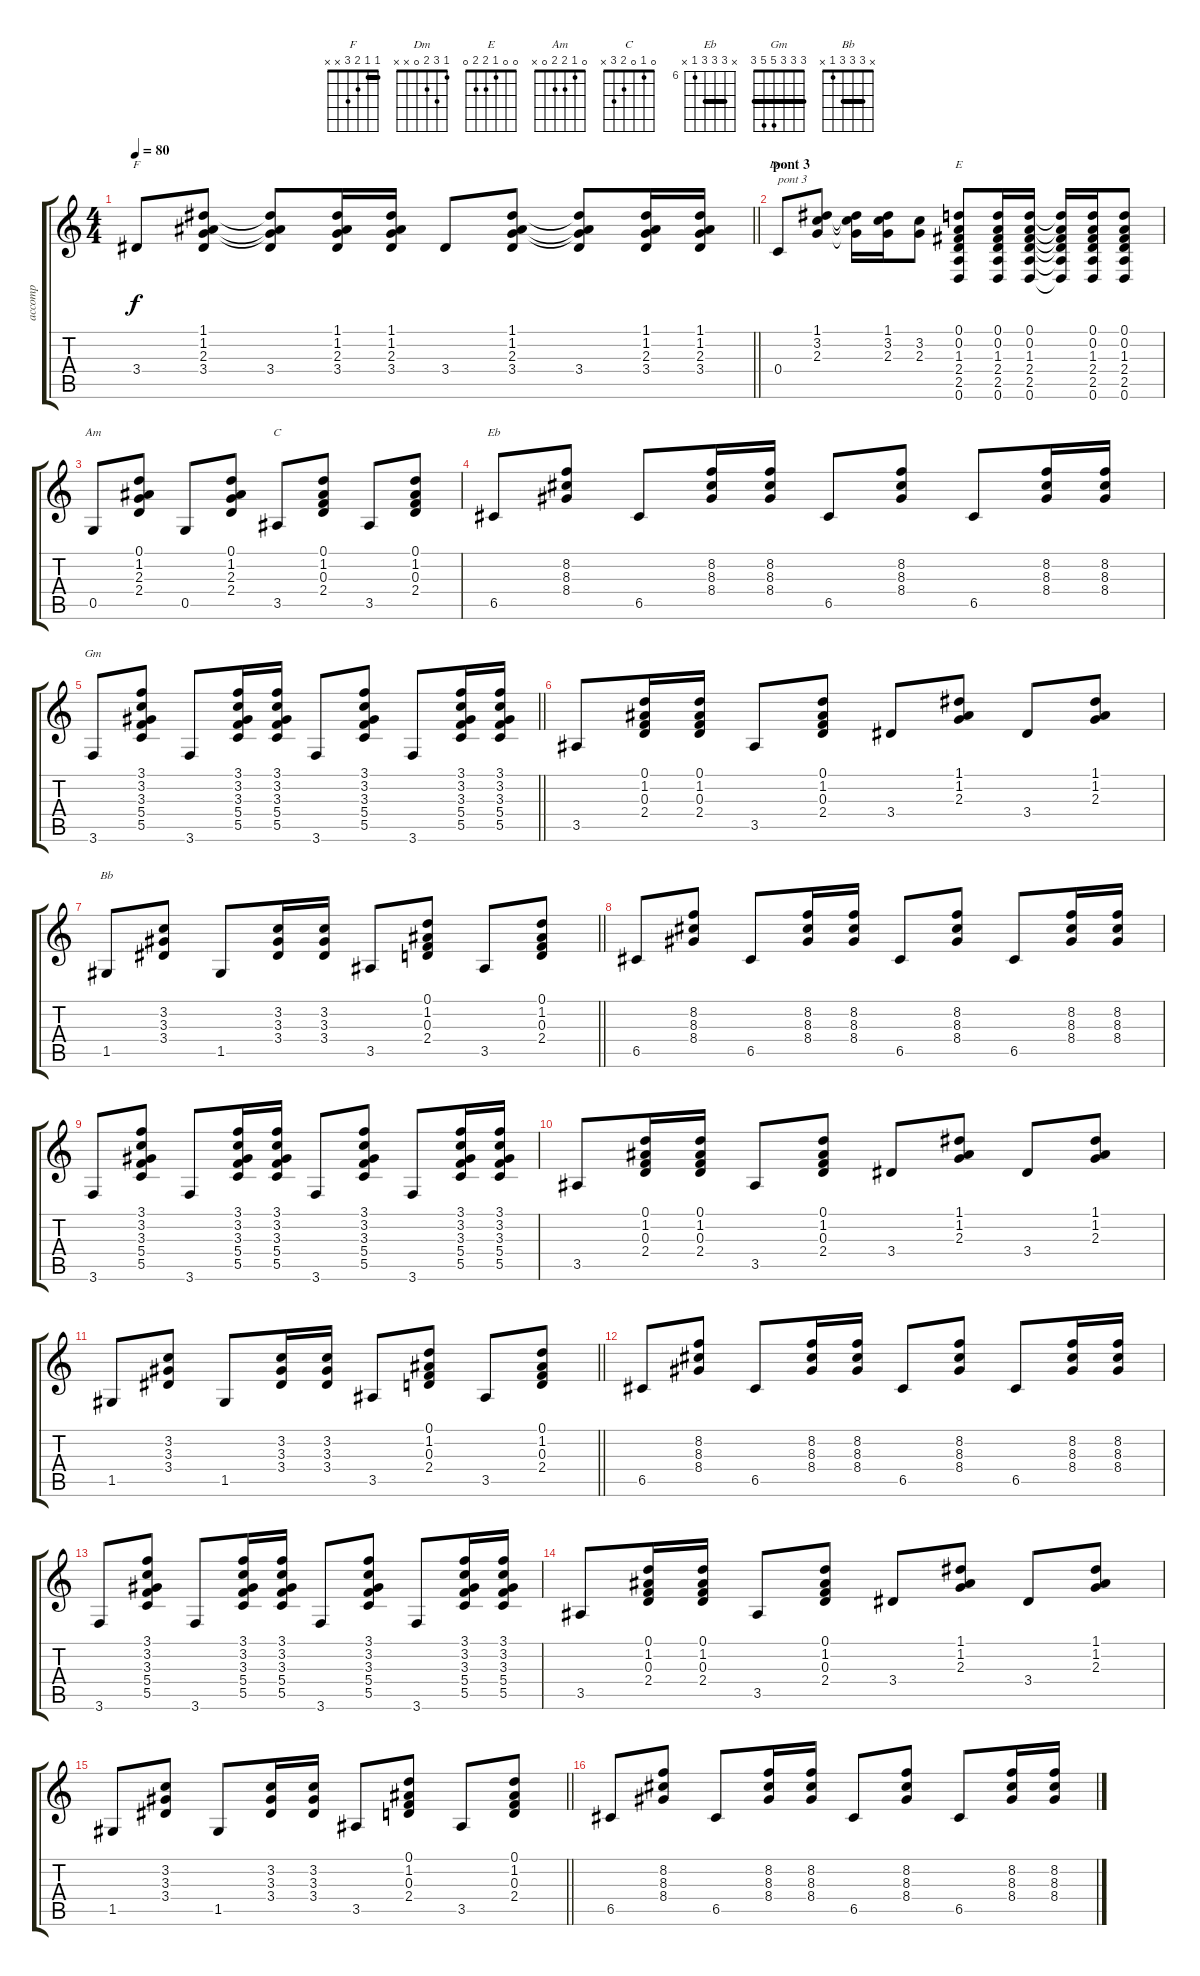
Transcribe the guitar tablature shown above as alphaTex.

\track ("accomp" "accomp") {instrument acousticguitarnylon}
\staff {score tabs}
\tuning (D4 A3 F3 C3 G2 D2) {hide}
\chord ("F" 1 1 2 3 x x) {barre 1}
\chord ("Dm" 1 3 2 0 x x)
\chord ("E" 0 0 1 2 2 0)
\chord ("Am" 0 1 2 2 0 x)
\chord ("C" 0 1 0 2 3 x)
\chord ("Eb" x 8 8 8 6 x) {firstfret 6 barre 8}
\chord ("Gm" 3 3 3 5 5 3) {barre 3}
\chord ("Bb" x 3 3 3 1 x) {barre 3}
\ts (4 4)
\tempo 80
\clef g2
\barLineRight lightlight
\ks c
3.4.8{ch "F" dy f} (1.1 1.2 2.3 3.4).8 (1.1{t} 1.2{t} 2.3{t} 3.4).8 (1.1 1.2 2.3 3.4).16 (1.1 1.2 2.3 3.4).16 3.4.8 (1.1 1.2 2.3 3.4).8 (1.1{t} 1.2{t} 2.3{t} 3.4).8 (1.1 1.2 2.3 3.4).16 (1.1 1.2 2.3 3.4).16 |
\section ("" "pont 3")
0.4.8{ch "Dm" txt "pont 3"} (1.1 3.2 2.3).8 (1.1{t} 3.2{t} 2.3{t}).16 (1.1 3.2 2.3).16 (3.2 2.3).8 (0.1 0.2 1.3 2.4 2.5 0.6).8{ch "E"} (0.1 0.2 1.3 2.4 2.5 0.6).16 (0.1 0.2 1.3 2.4 2.5 0.6).16 (0.1{t} 0.2{t} 1.3{t} 2.4{t} 2.5{t} 0.6{t}).16 (0.1 0.2 1.3 2.4 2.5 0.6).16 (0.1 0.2 1.3 2.4 2.5 0.6).8 |
0.5.8{ch "Am"} (0.1 1.2 2.3 2.4).8 0.5.8 (0.1 1.2 2.3 2.4).8 3.5.8{ch "C"} (0.1 1.2 0.3 2.4).8 3.5.8 (0.1 1.2 0.3 2.4).8 |
6.5.8{ch "Eb"} (8.2 8.3 8.4).8 6.5.8 (8.2 8.3 8.4).16 (8.2 8.3 8.4).16 6.5.8 (8.2 8.3 8.4).8 6.5.8 (8.2 8.3 8.4).16 (8.2 8.3 8.4).16 |
\barLineRight lightlight
3.6.8{ch "Gm"} (3.1 3.2 3.3 5.4 5.5).8 3.6.8 (3.1 3.2 3.3 5.4 5.5).16 (3.1 3.2 3.3 5.4 5.5).16 3.6.8 (3.1 3.2 3.3 5.4 5.5).8 3.6.8 (3.1 3.2 3.3 5.4 5.5).16 (3.1 3.2 3.3 5.4 5.5).16 |
3.5.8 (0.1 1.2 0.3 2.4).16 (0.1 1.2 0.3 2.4).16 3.5.8 (0.1 1.2 0.3 2.4).8 3.4.8 (1.1 1.2 2.3).8 3.4.8 (1.1 1.2 2.3).8 |
\barLineRight lightlight
1.5.8{ch "Bb"} (3.2 3.3 3.4).8 1.5.8 (3.2 3.3 3.4).16 (3.2 3.3 3.4).16 3.5.8 (0.1 1.2 0.3 2.4).8 3.5.8 (0.1 1.2 0.3 2.4).8 |
6.5.8 (8.2 8.3 8.4).8 6.5.8 (8.2 8.3 8.4).16 (8.2 8.3 8.4).16 6.5.8 (8.2 8.3 8.4).8 6.5.8 (8.2 8.3 8.4).16 (8.2 8.3 8.4).16 |
3.6.8 (3.1 3.2 3.3 5.4 5.5).8 3.6.8 (3.1 3.2 3.3 5.4 5.5).16 (3.1 3.2 3.3 5.4 5.5).16 3.6.8 (3.1 3.2 3.3 5.4 5.5).8 3.6.8 (3.1 3.2 3.3 5.4 5.5).16 (3.1 3.2 3.3 5.4 5.5).16 |
3.5.8 (0.1 1.2 0.3 2.4).16 (0.1 1.2 0.3 2.4).16 3.5.8 (0.1 1.2 0.3 2.4).8 3.4.8 (1.1 1.2 2.3).8 3.4.8 (1.1 1.2 2.3).8 |
\barLineRight lightlight
1.5.8 (3.2 3.3 3.4).8 1.5.8 (3.2 3.3 3.4).16 (3.2 3.3 3.4).16 3.5.8 (0.1 1.2 0.3 2.4).8 3.5.8 (0.1 1.2 0.3 2.4).8 |
6.5.8 (8.2 8.3 8.4).8 6.5.8 (8.2 8.3 8.4).16 (8.2 8.3 8.4).16 6.5.8 (8.2 8.3 8.4).8 6.5.8 (8.2 8.3 8.4).16 (8.2 8.3 8.4).16 |
3.6.8 (3.1 3.2 3.3 5.4 5.5).8 3.6.8 (3.1 3.2 3.3 5.4 5.5).16 (3.1 3.2 3.3 5.4 5.5).16 3.6.8 (3.1 3.2 3.3 5.4 5.5).8 3.6.8 (3.1 3.2 3.3 5.4 5.5).16 (3.1 3.2 3.3 5.4 5.5).16 |
3.5.8 (0.1 1.2 0.3 2.4).16 (0.1 1.2 0.3 2.4).16 3.5.8 (0.1 1.2 0.3 2.4).8 3.4.8 (1.1 1.2 2.3).8 3.4.8 (1.1 1.2 2.3).8 |
\barLineRight lightlight
1.5.8 (3.2 3.3 3.4).8 1.5.8 (3.2 3.3 3.4).16 (3.2 3.3 3.4).16 3.5.8 (0.1 1.2 0.3 2.4).8 3.5.8 (0.1 1.2 0.3 2.4).8 |
6.5.8 (8.2 8.3 8.4).8 6.5.8 (8.2 8.3 8.4).16 (8.2 8.3 8.4).16 6.5.8 (8.2 8.3 8.4).8 6.5.8 (8.2 8.3 8.4).16 (8.2 8.3 8.4).16
